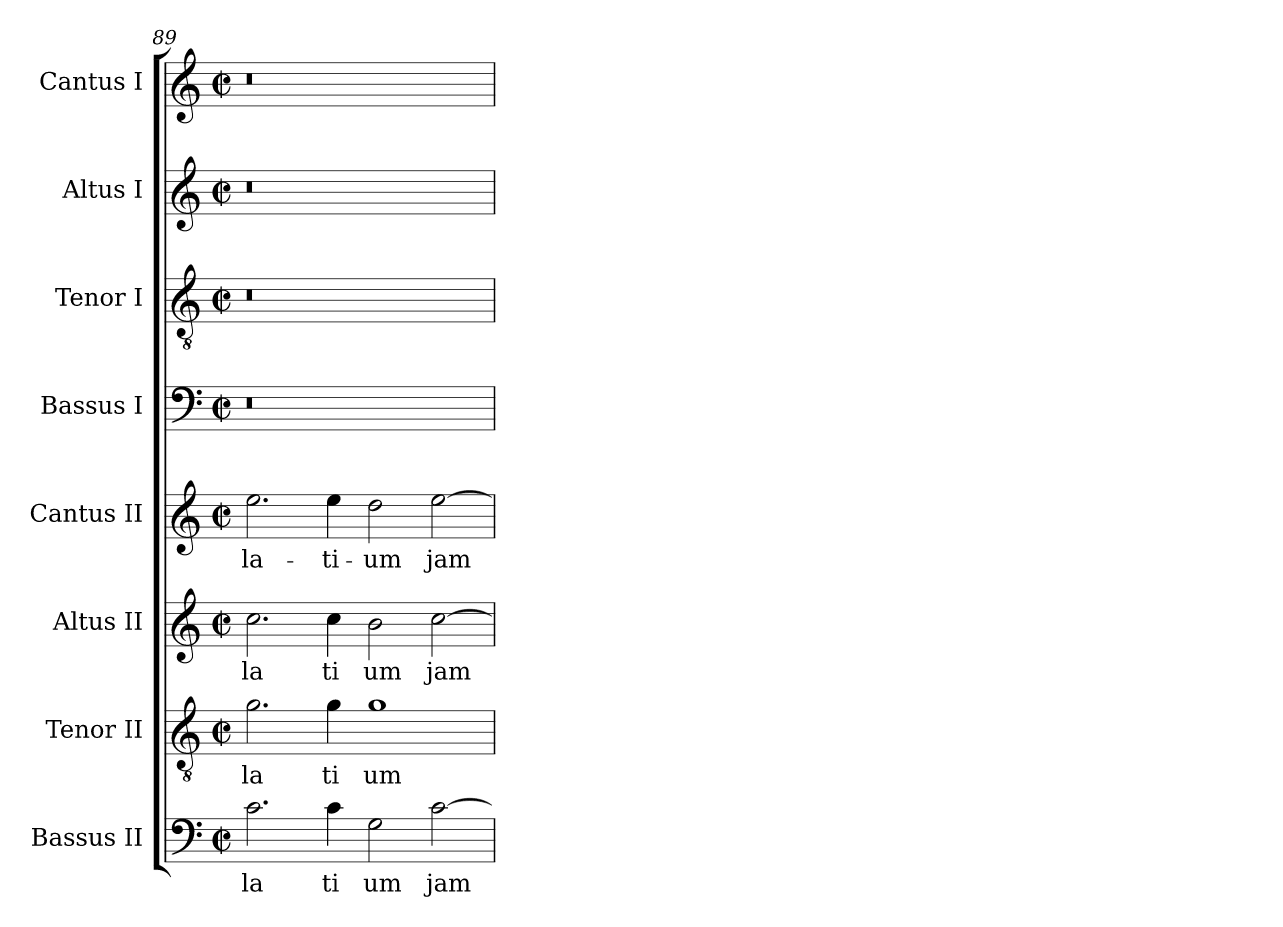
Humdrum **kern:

**kern	**text	**kern	**text	**kern	**text	**kern	**text	**kern	**kern	**kern	**kern
*part8	*part8	*part7	*part7	*part6	*part6	*part5	*part5	*part4	*part3	*part2	*part1
*staff8	*staff8	*staff7	*staff7	*staff6	*staff6	*staff5	*staff5	*staff4	*staff3	*staff2	*staff1
*I"Bassus II	*	*I"Tenor II	*	*I"Altus II	*	*I"Cantus II	*	*I"Bassus I	*I"Tenor I	*I"Altus I	*I"Cantus I
*clefF4	*	*clefGv2	*	*clefG2	*	*clefG2	*	*clefF4	*clefGv2	*clefG2	*clefG2
*	*	*	*	*	*	*	*	*	*	*k[]	*
*	*	*	*	*	*	*	*	*	*	*C:	*
*M2/2	*	*M2/2	*	*M2/2	*	*M2/2	*	*M2/2	*M2/2	*M2/2	*M2/2
*met(c|)	*	*met(c|)	*	*met(c|)	*	*met(c|)	*	*met(c|)	*met(c|)	*met(c|)	*met(c|)
=89	=89	=89	=89	=89	=89	=89	=89	=89	=89	=89	=89
!	!LO:LY:b:cj	!	!LO:LY:b:cj	!	!LO:LY:b:cj	!	!LO:LY:b:cj	!	!	!	!
2.c\	la	2.g\	la	2.cc\	la	2.ee\	-la-	0r	0r	0r	0r
!	!LO:LY:b:cj	!	!LO:LY:b:cj	!	!LO:LY:b:cj	!	!LO:LY:b:cj	!	!	!	!
4c\	ti	4g\	ti	4cc\	ti	4ee\	-ti-	.	.	.	.
!	!LO:LY:b:cj	!	!LO:LY:b:cj	!	!LO:LY:b:cj	!	!LO:LY:b:cj	!	!	!	!
2G\	um	1g	um	2b\	um	2dd\	-um	.	.	.	.
!	!LO:LY:b	!	!	!	!LO:LY:b	!	!LO:LY:b	!	!	!	!
[>2c\	jam	.	.	[>2cc\	jam	[>2ee\	jam	.	.	.	.
=	=	=	=	=	=	=	=	=	=	=	=
*-	*-	*-	*-	*-	*-	*-	*-	*-	*-	*-	*-
